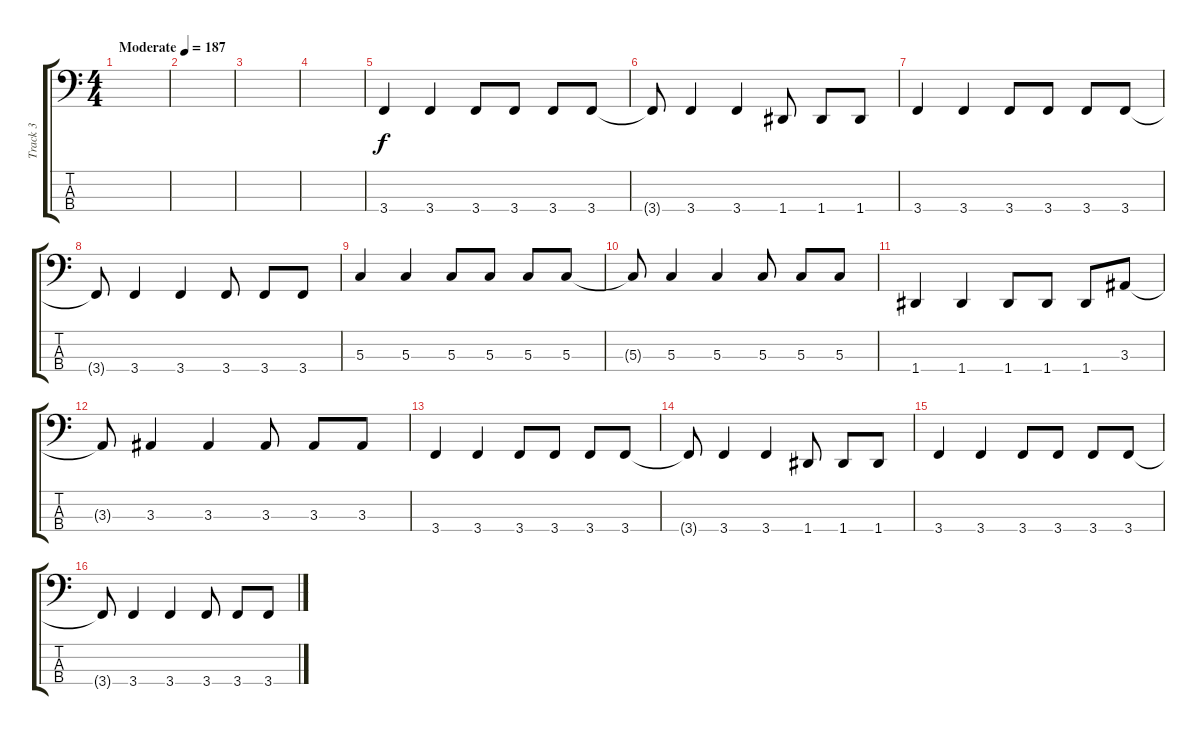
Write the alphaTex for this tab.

\track ("Track 3" "Track 3") {instrument electricbassfinger}
\staff {score tabs}
\tuning (F2 C2 G1 D1) {hide}
\ts (4 4)
\tempo (187 "Moderate")
\clef f4
\ks c
|
|
|
|
3.4.4 3.4.4 3.4.8 3.4.8 3.4.8 3.4.8 |
3.4{t}.8 3.4.4 3.4.4 1.4.8 1.4.8 1.4.8 |
3.4.4 3.4.4 3.4.8 3.4.8 3.4.8 3.4.8 |
3.4{t}.8 3.4.4 3.4.4 3.4.8 3.4.8 3.4.8 |
5.3.4 5.3.4 5.3.8 5.3.8 5.3.8 5.3.8 |
5.3{t}.8 5.3.4 5.3.4 5.3.8 5.3.8 5.3.8 |
1.4.4 1.4.4 1.4.8 1.4.8 1.4.8 3.3.8 |
3.3{t}.8 3.3.4 3.3.4 3.3.8 3.3.8 3.3.8 |
3.4.4 3.4.4 3.4.8 3.4.8 3.4.8 3.4.8 |
3.4{t}.8 3.4.4 3.4.4 1.4.8 1.4.8 1.4.8 |
3.4.4 3.4.4 3.4.8 3.4.8 3.4.8 3.4.8 |
3.4{t}.8 3.4.4 3.4.4 3.4.8 3.4.8 3.4.8
